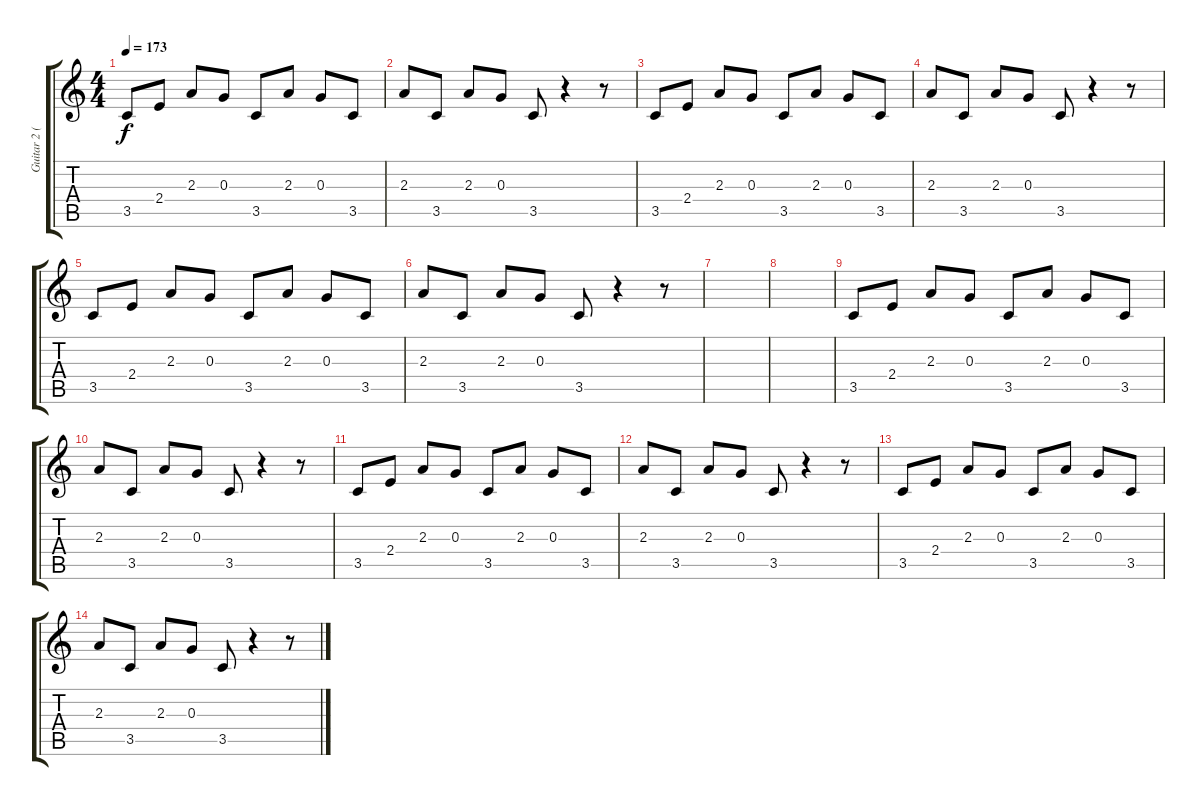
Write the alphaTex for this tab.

\track ("Guitar 2 (Solo)" "Guitar 2 (") {instrument distortionguitar}
\staff {score tabs}
\tuning (E4 B3 G3 D3 A2 D2) {hide}
\ts (4 4)
\tempo 173
\clef g2
\ks c
3.5.8{dy f} 2.4.8 2.3.8 0.3.8 3.5.8 2.3.8 0.3.8 3.5.8 |
2.3.8 3.5.8 2.3.8 0.3.8 3.5.8 r.4 r.8 |
3.5.8 2.4.8 2.3.8 0.3.8 3.5.8 2.3.8 0.3.8 3.5.8 |
2.3.8 3.5.8 2.3.8 0.3.8 3.5.8 r.4 r.8 |
3.5.8 2.4.8 2.3.8 0.3.8 3.5.8 2.3.8 0.3.8 3.5.8 |
2.3.8 3.5.8 2.3.8 0.3.8 3.5.8 r.4 r.8 |
|
|
3.5.8 2.4.8 2.3.8 0.3.8 3.5.8 2.3.8 0.3.8 3.5.8 |
2.3.8 3.5.8 2.3.8 0.3.8 3.5.8 r.4 r.8 |
3.5.8 2.4.8 2.3.8 0.3.8 3.5.8 2.3.8 0.3.8 3.5.8 |
2.3.8 3.5.8 2.3.8 0.3.8 3.5.8 r.4 r.8 |
3.5.8 2.4.8 2.3.8 0.3.8 3.5.8 2.3.8 0.3.8 3.5.8 |
2.3.8 3.5.8 2.3.8 0.3.8 3.5.8 r.4 r.8
